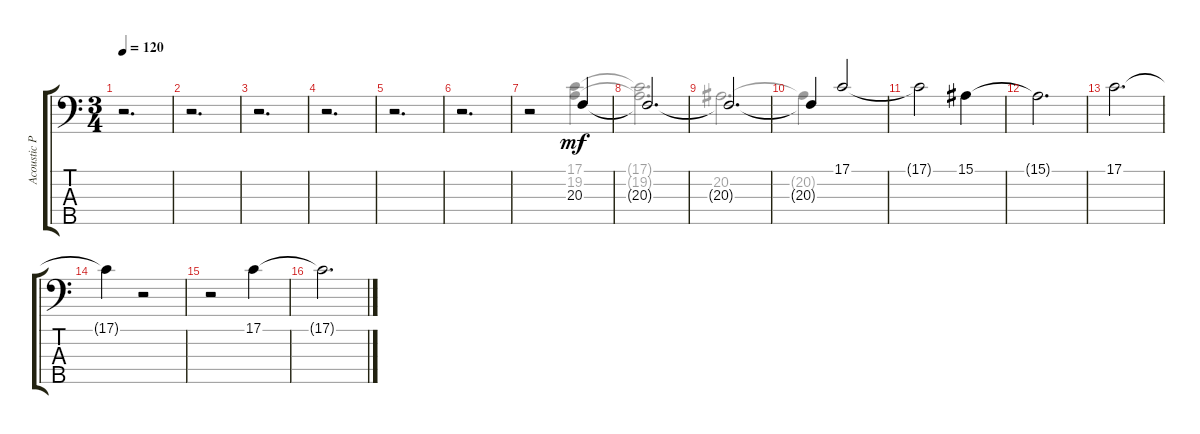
\track ("Acoustic Piano (Staff 2)" "Acoustic P") {instrument acousticgrandpiano}
\staff {score tabs}
\tuning (G2 D2 A1 E1 B0) {hide}
\voice
\ts (3 4)
\tempo 120
\clef f4
\ks aminor
r.2{d dy mf} |
r.2{d} |
r.2{d} |
r.2{d} |
r.2{d} |
r.2{d} |
r.2 20.3.4 |
20.3{t}.2{d} |
20.3{t}.2{d} |
20.3{t}.4 17.1.2 |
17.1{t}.2 15.1.4 |
15.1{t}.2{d} |
17.1.2{d} |
17.1{t}.4 r.2 |
r.2 17.1.4 |
17.1{t}.2{d}
\voice
\clef f4
\ottava regular
\simile none
\ks aminor
|
|
|
|
|
|
r.2 (17.1 19.2).4 |
(17.1{t} 19.2{t}).2{d} |
20.2.2{d} |
20.2{t}.4 |
|
|
|
|
|
